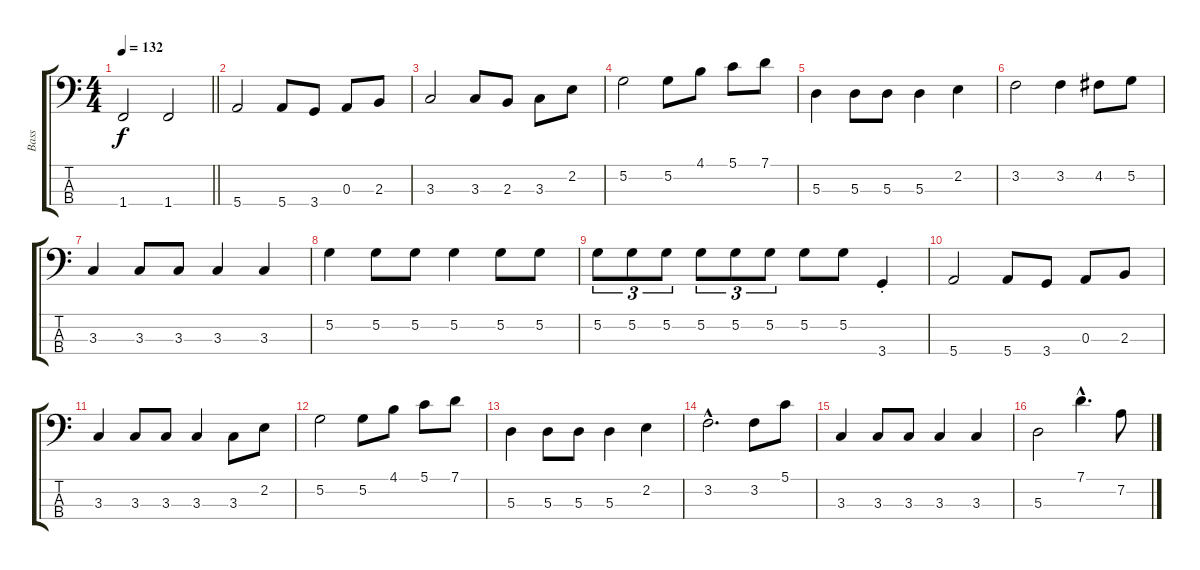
\track ("Bass" "Bass") {instrument electricbassfinger}
\staff {score tabs}
\tuning (G2 D2 A1 E1) {hide}
\ts (4 4)
\tempo 132
\clef f4
\barLineRight lightlight
\ks c
1.4.2{dy f} 1.4.2 |
5.4.2 5.4.8 3.4.8 0.3.8 2.3.8 |
3.3.2 3.3.8 2.3.8 3.3.8 2.2.8 |
5.2.2 5.2.8 4.1.8 5.1.8 7.1.8 |
5.3.4 5.3.8 5.3.8 5.3.4 2.2.4 |
3.2.2 3.2.4 4.2.8 5.2.8 |
3.3.4 3.3.8 3.3.8 3.3.4 3.3.4 |
5.2.4 5.2.8 5.2.8 5.2.4 5.2.8 5.2.8 |
5.2.8{tu (3 2)} 5.2.8{tu (3 2)} 5.2.8{tu (3 2)} 5.2.8{tu (3 2)} 5.2.8{tu (3 2)} 5.2.8{tu (3 2)} 5.2.8 5.2.8 3.4{st}.4 |
5.4.2 5.4.8 3.4.8 0.3.8 2.3.8 |
3.3.4 3.3.8 3.3.8 3.3.4 3.3.8 2.2.8 |
5.2.2 5.2.8 4.1.8 5.1.8 7.1.8 |
5.3.4 5.3.8 5.3.8 5.3.4 2.2.4 |
3.2{hac}.2{d} 3.2.8 5.1.8 |
3.3.4 3.3.8 3.3.8 3.3.4 3.3.4 |
5.3.2 7.1{hac}.4{d} 7.2.8
